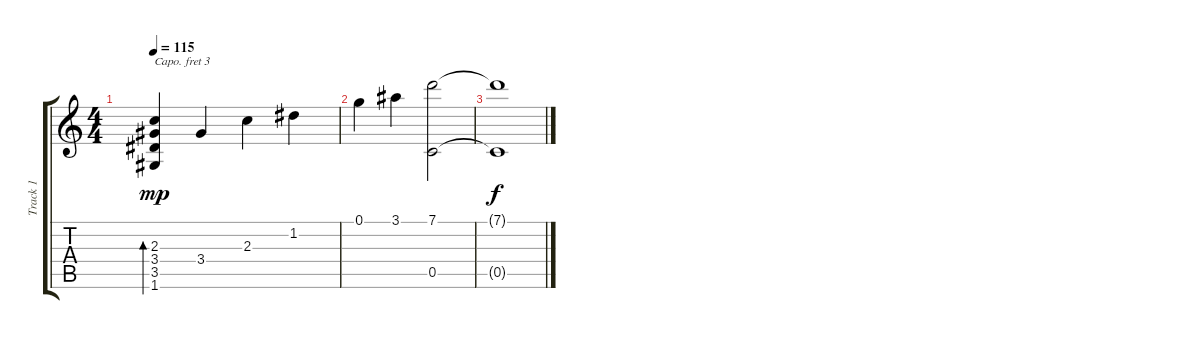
\track ("Track 1" "Track 1") {instrument acousticguitarsteel}
\staff {score tabs}
\capo 3
\tuning (E4 B3 G3 D3 A2 E2) {hide}
\ts (4 4)
\tempo 115
\clef g2
\ks c
(2.3 3.4 3.5 1.6).4{bd 60 dy mp} 3.4.4 2.3.4 1.2.4 |
0.1.4 3.1.4 (7.1 0.5).2 |
(7.1{t} 0.5{t}).1{dy f}
